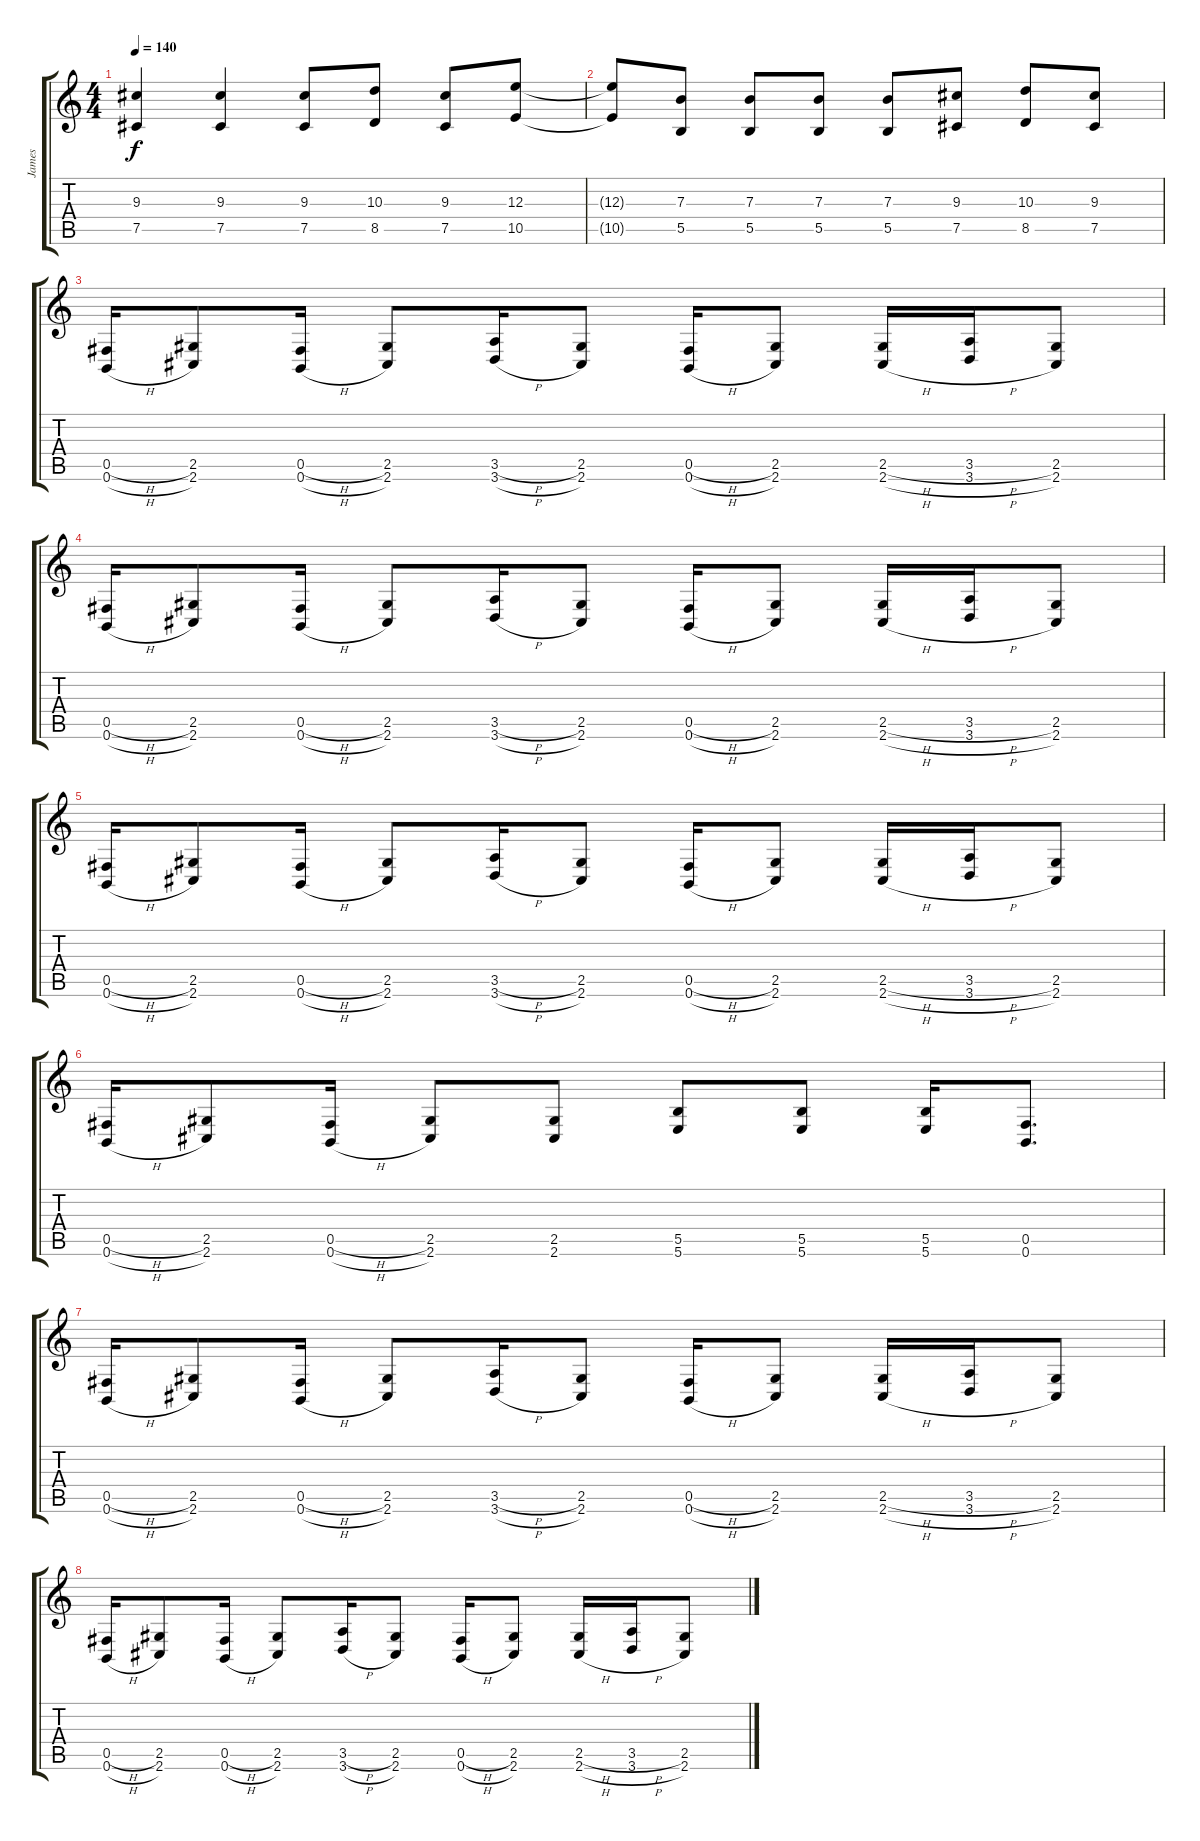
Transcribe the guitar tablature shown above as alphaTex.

\track ("James" "James") {instrument overdrivenguitar}
\staff {score tabs}
\tuning (Db4 Ab3 E3 B2 Gb2 B1) {hide}
\ts (4 4)
\tempo 140
\clef g2
\ks c
(9.3 7.5).4{dy f} (9.3 7.5).4 (9.3 7.5).8 (10.3 8.5).8 (9.3 7.5).8 (12.3 10.5).8 |
(12.3{t} 10.5{t}).8 (7.3 5.5).8 (7.3 5.5).8 (7.3 5.5).8 (7.3 5.5).8 (9.3 7.5).8 (10.3 8.5).8 (9.3 7.5).8 |
(0.5{h} 0.6{h}).16 (2.5 2.6).8 (0.5{h} 0.6{h}).16 (2.5 2.6).8 (3.5{h} 3.6{h}).16 (2.5 2.6).8 (0.5{h} 0.6{h}).16 (2.5 2.6).8 (2.5{h} 2.6{h}).16 (3.5{h} 3.6{h}).16 (2.5 2.6).8 |
(0.5{h} 0.6{h}).16 (2.5 2.6).8 (0.5{h} 0.6{h}).16 (2.5 2.6).8 (3.5{h} 3.6{h}).16 (2.5 2.6).8 (0.5{h} 0.6{h}).16 (2.5 2.6).8 (2.5{h} 2.6{h}).16 (3.5{h} 3.6{h}).16 (2.5 2.6).8 |
(0.5{h} 0.6{h}).16 (2.5 2.6).8 (0.5{h} 0.6{h}).16 (2.5 2.6).8 (3.5{h} 3.6{h}).16 (2.5 2.6).8 (0.5{h} 0.6{h}).16 (2.5 2.6).8 (2.5{h} 2.6{h}).16 (3.5{h} 3.6{h}).16 (2.5 2.6).8 |
(0.5{h} 0.6{h}).16 (2.5 2.6).8 (0.5{h} 0.6{h}).16 (2.5 2.6).8 (2.5 2.6).8 (5.5 5.6).8 (5.5 5.6).8 (5.5 5.6).16 (0.5 0.6).8{d} |
(0.5{h} 0.6{h}).16 (2.5 2.6).8 (0.5{h} 0.6{h}).16 (2.5 2.6).8 (3.5{h} 3.6{h}).16 (2.5 2.6).8 (0.5{h} 0.6{h}).16 (2.5 2.6).8 (2.5{h} 2.6{h}).16 (3.5{h} 3.6{h}).16 (2.5 2.6).8 |
(0.5{h} 0.6{h}).16 (2.5 2.6).8 (0.5{h} 0.6{h}).16 (2.5 2.6).8 (3.5{h} 3.6{h}).16 (2.5 2.6).8 (0.5{h} 0.6{h}).16 (2.5 2.6).8 (2.5{h} 2.6{h}).16 (3.5{h} 3.6{h}).16 (2.5 2.6).8
